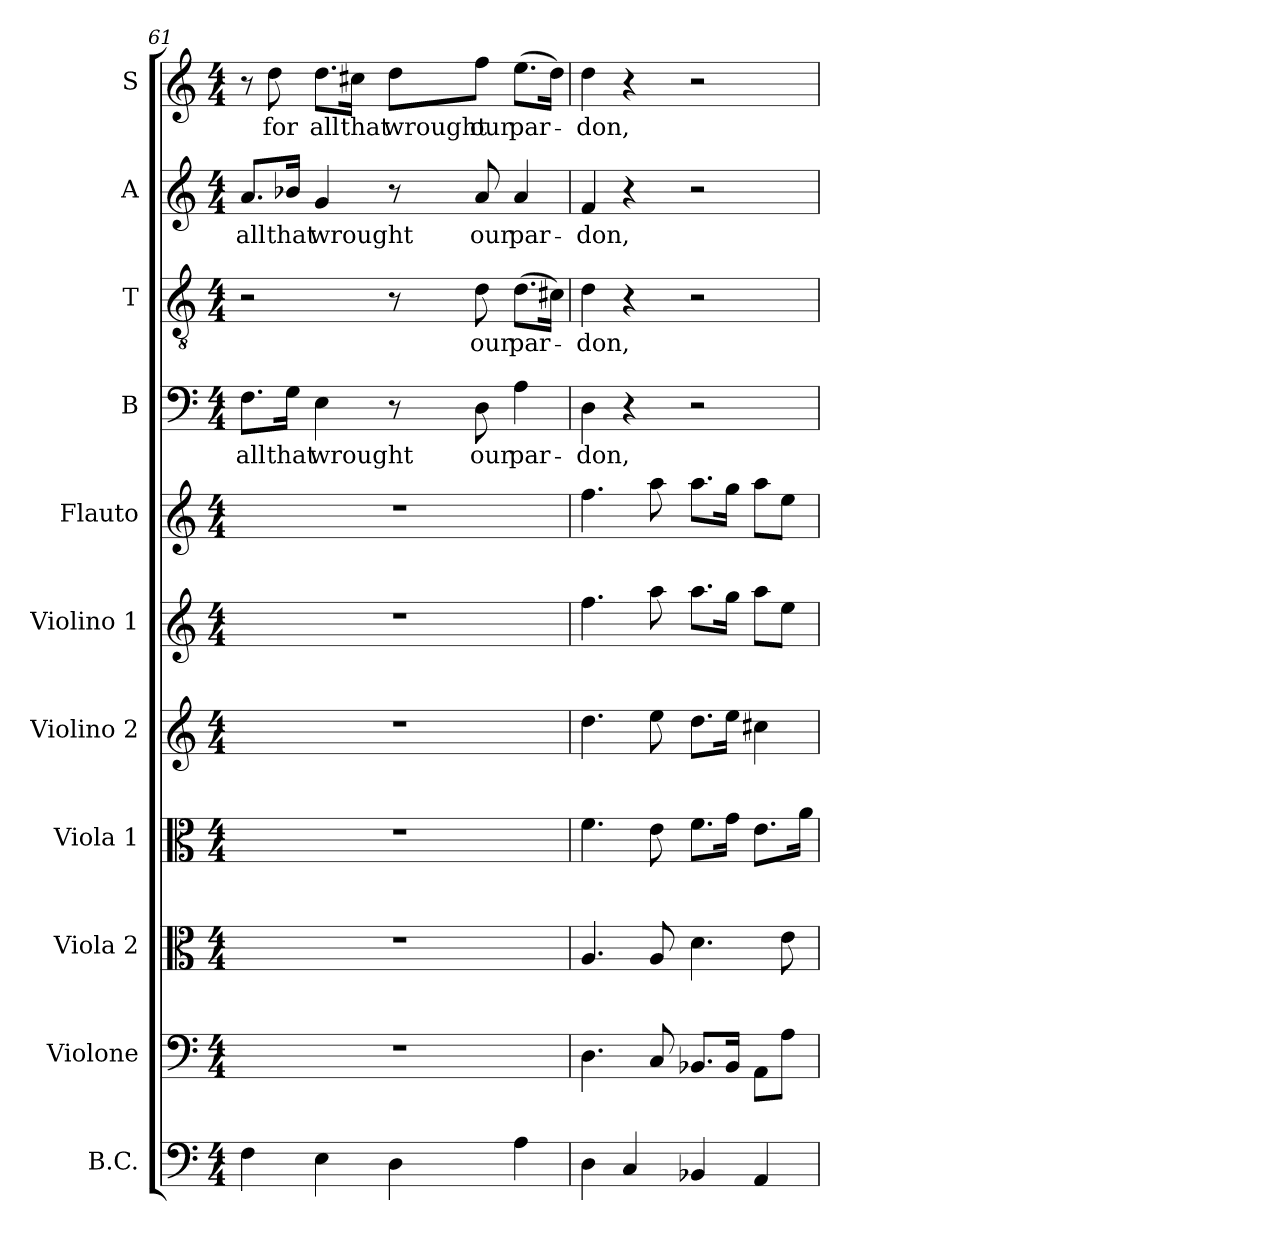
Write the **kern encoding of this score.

**kern	**kern	**kern	**kern	**kern	**kern	**kern	**kern	**text	**kern	**text	**kern	**text	**kern	**text
*part11	*part10	*part9	*part8	*part7	*part6	*part5	*part4	*part4	*part3	*part3	*part2	*part2	*part1	*part1
*staff11	*staff10	*staff9	*staff8	*staff7	*staff6	*staff5	*staff4	*staff4	*staff3	*staff3	*staff2	*staff2	*staff1	*staff1
*I"B.C.	*I"Violone	*I"Viola 2	*I"Viola 1	*I"Violino 2	*I"Violino 1	*I"Flauto	*I"B	*	*I"T	*	*I"A	*	*I"S	*
*I'B.C.	*I'Vne.	*I'Va2	*I'Va1	*I'Vn2	*I'Vn1	*I'Fl.	*I'B	*	*I'T	*	*I'A	*	*I'S	*
!!LO:PB:g=z
*clefF4	*clefF4	*clefC3	*clefC3	*clefG2	*clefG2	*clefG2	*clefF4	*	*clefGv2	*	*clefG2	*	*clefG2	*
*	*	*	*	*	*	*	*	*	*ITrd7c12	*	*	*	*	*
*k[]	*k[]	*k[]	*k[]	*k[]	*k[]	*k[]	*k[]	*	*k[]	*	*k[]	*	*k[]	*
*C:	*C:	*C:	*C:	*C:	*C:	*C:	*C:	*	*C:	*	*C:	*	*C:	*
*M4/4	*M4/4	*M4/4	*M4/4	*M4/4	*M4/4	*M4/4	*M4/4	*	*M4/4	*	*M4/4	*	*M4/4	*
=61	=61	=61	=61	=61	=61	=61	=61	=61	=61	=61	=61	=61	=61	=61
!	!	!	!	!	!	!	!	!LO:LY:b:color=#000000	!	!	!	!	!	!
!	!	!	!	!	!	!	!	!	!	!	!	!LO:LY:b:color=#000000	!	!
4Fi\	1r	1r	1r	1r	1r	1r	8.Fi\L	all	2r	.	8.ai/L	all	8r	.
!	!	!	!	!	!	!	!	!	!	!	!	!	!	!LO:LY:b:color=#000000
.	.	.	.	.	.	.	.	.	.	.	.	.	8ddi\	for
!	!	!	!	!	!	!	!	!LO:LY:b:color=#000000	!	!	!	!	!	!
!	!	!	!	!	!	!	!	!	!	!	!	!LO:LY:b:color=#000000	!	!
.	.	.	.	.	.	.	16Gi\Jk	that	.	.	16b-Xi/Jk	that	.	.
!	!	!	!	!	!	!	!	!LO:LY:b:color=#000000	!	!	!	!	!	!
!	!	!	!	!	!	!	!	!	!	!	!	!LO:LY:b:color=#000000	!	!
!	!	!	!	!	!	!	!	!	!	!	!	!	!	!LO:LY:b:color=#000000
4Ei\	.	.	.	.	.	.	4Ei\	wrought	.	.	4gi/	wrought	8.ddi\L	all
!	!	!	!	!	!	!	!	!	!	!	!	!	!	!LO:LY:b:color=#000000
.	.	.	.	.	.	.	.	.	.	.	.	.	16cc#Xi\Jk	that
!	!	!	!	!	!	!	!	!	!	!	!	!	!	!LO:LY:b:color=#000000
4Di\	.	.	.	.	.	.	8r	.	8r	.	8r	.	8ddi\L	wrought
!	!	!	!	!	!	!	!	!LO:LY:b:color=#000000	!	!	!	!	!	!
!	!	!	!	!	!	!	!	!	!	!LO:LY:b:color=#000000	!	!	!	!
!	!	!	!	!	!	!	!	!	!	!	!	!LO:LY:b:color=#000000	!	!
!	!	!	!	!	!	!	!	!	!	!	!	!	!	!LO:LY:b:color=#000000
.	.	.	.	.	.	.	8Di\	our	8Di\	our	8ai/	our	8ffi\J	our
!	!	!	!	!	!	!	!	!LO:LY:b:color=#000000	!	!	!	!	!	!
!	!	!	!	!	!	!	!	!	!	!LO:LY:b:color=#000000	!	!	!	!
!	!	!	!	!	!	!	!	!	!	!	!	!LO:LY:b:color=#000000	!	!
!	!	!	!	!	!	!	!	!	!	!	!	!	!	!LO:LY:b:color=#000000
4Ai\	.	.	.	.	.	.	4Ai\	par-	(8.Di\L	par-	4ai/	par-	(8.eei\L	par-
.	.	.	.	.	.	.	.	.	16C#Xi\Jk)	.	.	.	16ddi\Jk)	.
=62	=62	=62	=62	=62	=62	=62	=62	=62	=62	=62	=62	=62	=62	=62
!	!	!	!	!	!	!	!	!LO:LY:b:color=#000000	!	!	!	!	!	!
!	!	!	!	!	!	!	!	!	!	!LO:LY:b:color=#000000	!	!	!	!
!	!	!	!	!	!	!	!	!	!	!	!	!LO:LY:b:color=#000000	!	!
!	!	!	!	!	!	!	!	!	!	!	!	!	!	!LO:LY:b:color=#000000
4Di\	4.Di\	4.Ai/	4.fi\	4.ddi\	4.ffi\	4.ffi\	4Di\	-don,	4Di\	-don,	4fi/	-don,	4ddi\	-don,
4Ci/	.	.	.	.	.	.	4r	.	4r	.	4r	.	4r	.
.	8Ci/	8Ai/	8ei\	8eei\	8aai\	8aai\	.	.	.	.	.	.	.	.
4BB-Xi/	8.BB-Xi/L	4.di\	8.fi\L	8.ddi\L	8.aai\L	8.aai\L	2r	.	2r	.	2r	.	2r	.
.	16BB-i/Jk	.	16gi\Jk	16eei\Jk	16ggi\Jk	16ggi\Jk	.	.	.	.	.	.	.	.
4AAi/	8AAi\L	.	8.ei\L	4cc#Xi\	8aai\L	8aai\L	.	.	.	.	.	.	.	.
.	8Ai\J	8ei\	.	.	8eei\J	8eei\J	.	.	.	.	.	.	.	.
.	.	.	16ai\Jk	.	.	.	.	.	.	.	.	.	.	.
=	=	=	=	=	=	=	=	=	=	=	=	=	=	=
*-	*-	*-	*-	*-	*-	*-	*-	*-	*-	*-	*-	*-	*-	*-
